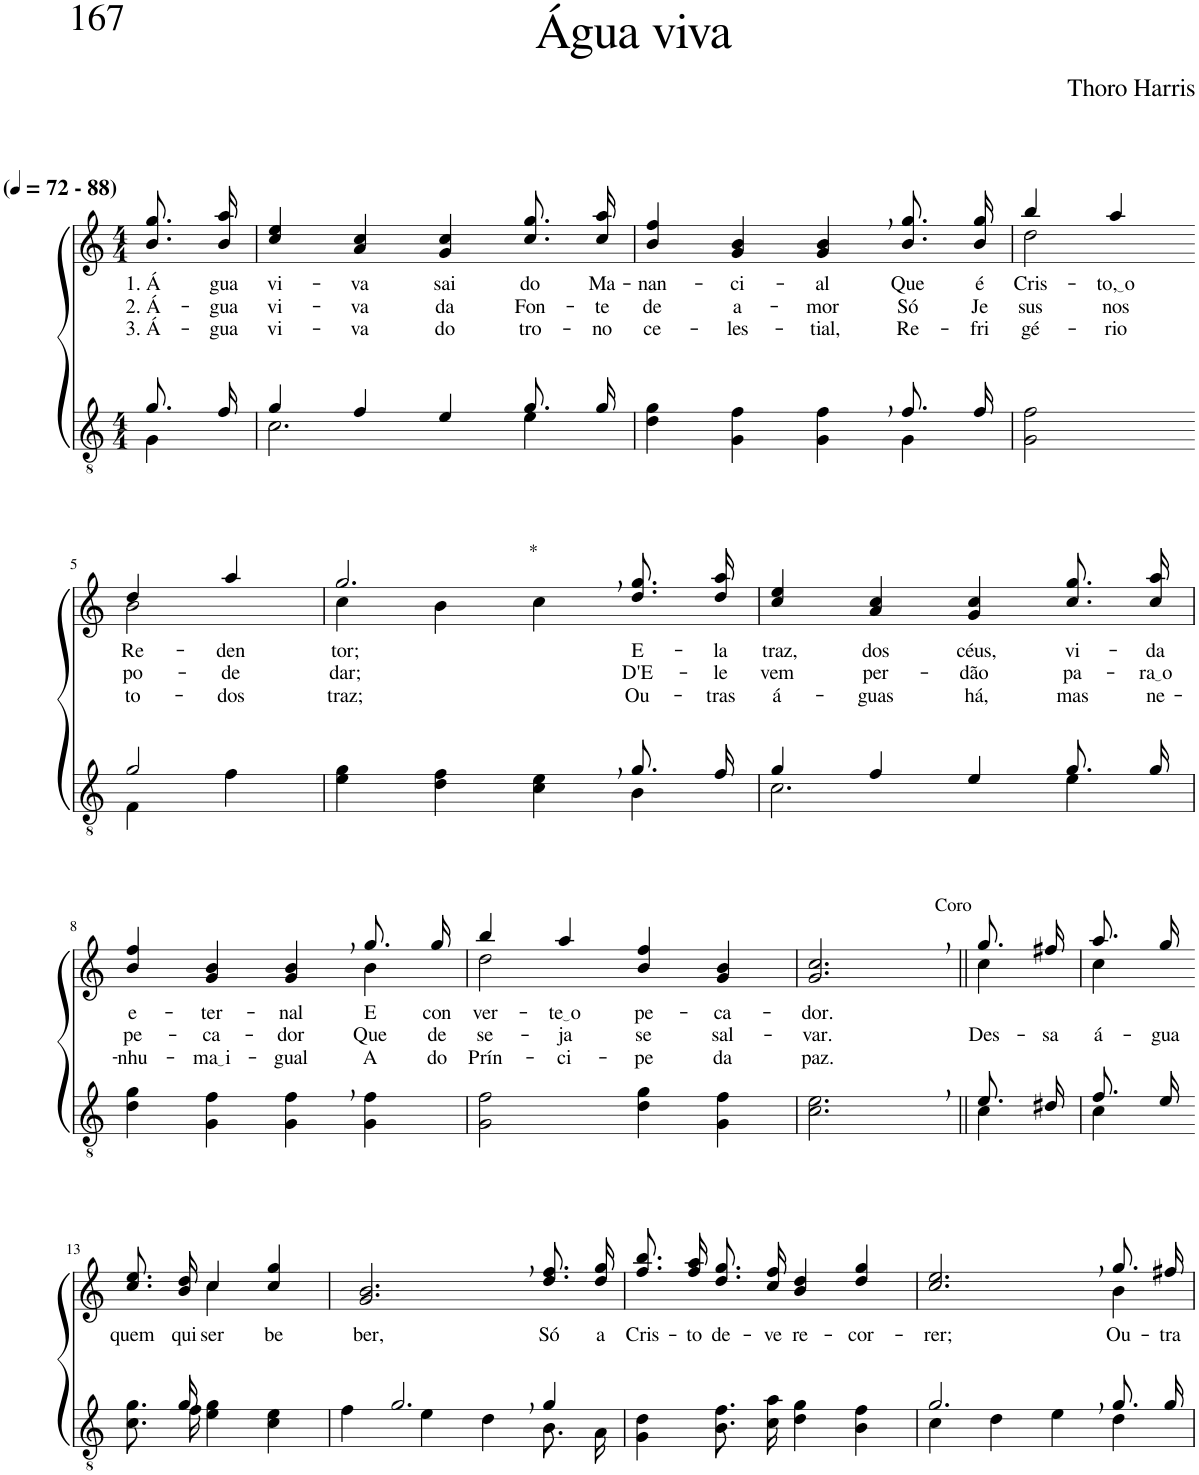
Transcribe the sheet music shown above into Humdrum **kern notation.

**kern	**kern	**text	**text	**text
*part2	*part1	*part1	*part1	*part1
*staff2	*staff1	*staff1	*staff1	*staff1
*I"Parte III e IV	*I"Parte I e II	*	*	*
*clefGv2	*clefG2	*	*	*
*Trd5c9	*Trd5c9	*	*	*
*k[]	*k[]	*	*	*
*M4/4	*M4/4	*	*	*
*MM72	*MM72	*	*	*
=1	=1	=1	=1	=1
*^	*	*	*	*
!	!	!LO:TX:a:B:t=(	!	!	!
!	!	!LO:TX:a:B:t=- 88)	!	!	!
!	!	!	!LO:LY:b	!LO:LY:b	!LO:LY:b
8.g/L	4G\	8.b\ 8.gg\L	1. Á	2. Á-	3. Á-
!	!	!	!LO:LY:b	!LO:LY:b	!LO:LY:b
16f/Jk	.	16b\ 16aa\Jk	gua	-gua	-gua
=2	=2	=2	=2	=2	=2
!	!	!	!LO:LY:b	!LO:LY:b	!LO:LY:b
4g/	2.c\	4cc/ 4ee/	vi-	vi-	vi-
!	!	!	!LO:LY:b	!LO:LY:b	!LO:LY:b
4f/	.	4a/ 4cc/	-va	-va	-va
!	!	!	!LO:LY:b	!LO:LY:b	!LO:LY:b
4e/	.	4g/ 4cc/	sai	da	do
!	!	!	!LO:LY:b	!LO:LY:b	!LO:LY:b
8.g/L	4e\	8.cc\ 8.gg\L	do	Fon-	tro-
!	!	!	!LO:LY:b	!LO:LY:b	!LO:LY:b
16g/Jk	.	16cc\ 16aa\Jk	Ma-	-te	-no
=3	=3	=3	=3	=3	=3
!	!	!	!LO:LY:b	!LO:LY:b	!LO:LY:b
2.ryy	4d\ 4g\	4b/ 4ff/	-nan-	de	ce-
!	!	!	!LO:LY:b	!LO:LY:b	!LO:LY:b
.	4G\ 4f\	4g/ 4b/	-ci-	a-	-les-
!	!	!	!LO:LY:b	!LO:LY:b	!LO:LY:b
.	4G\ 4f\	4g/, 4b/,	-al	-mor	-tial,
!	!	!	!LO:LY:b	!LO:LY:b	!LO:LY:b
8.f/L	4G\	8.b\ 8.gg\L	Que	Só	Re-
!	!	!	!LO:LY:b	!LO:LY:b	!LO:LY:b
16f/Jk	.	16b\ 16gg\Jk	é	Je-	-fri-
*v	*v	*	*	*	*
=4	=4	=4	=4	=4
*	*^	*	*	*
!	!	!	!LO:LY:b	!LO:LY:b	!LO:LY:b
2G\ 2f\	4bb/	2dd\	-Cris-	-sus	gé-
!	!	!	!LO:LY:b	!LO:LY:b	!LO:LY:b
.	4aa/	.	to, o	nos	-rio
!!LO:LB:g=z	!!
=5-	=5-	=5-	=5-	=5-	=5-
*^	*	*	*	*	*
!	!	!	!	!LO:LY:b	!LO:LY:b	!LO:LY:b
2g/	4F\	4dd/	2b\	Re-	-po-	to-
!	!	!	!	!LO:LY:b	!LO:LY:b	!LO:LY:b
.	4f\	4aa/	.	-den-	-de	-dos
=6	=6	=6	=6	=6	=6	=6
!	!	!LO:TX:a:t=*	!	!	!	!
!	!	!	!	!LO:LY:b	!LO:LY:b	!LO:LY:b
2.ryy	4e\ 4g\	2.gg,/	4cc\	tor;	dar;	traz;
.	4d\ 4f\	.	4b\	.	.	.
.	4c\ 4e\	.	4cc\	.	.	.
!	!	!	!	!LO:LY:b	!LO:LY:b	!LO:LY:b
8.g/L	4B\	8.dd\ 8.gg\L	4ryy	E-	D'E-	Ou-
!	!	!	!	!LO:LY:b	!LO:LY:b	!LO:LY:b
16f/Jk	.	16dd\ 16aa\Jk	.	-la	-le	-tras
*	*	*v	*v	*	*	*
=7	=7	=7	=7	=7	=7
!	!	!	!LO:LY:b	!LO:LY:b	!LO:LY:b
4g/	2.c\	4cc/ 4ee/	traz,	vem	á-
!	!	!	!LO:LY:b	!LO:LY:b	!LO:LY:b
4f/	.	4a/ 4cc/	dos	per-	-guas
!	!	!	!LO:LY:b	!LO:LY:b	!LO:LY:b
4e/	.	4g/ 4cc/	céus,	-dão	há,
!	!	!	!LO:LY:b	!LO:LY:b	!LO:LY:b
8.g/L	4e\	8.cc\ 8.gg\L	vi-	pa-	mas
!	!	!	!LO:LY:b	!LO:LY:b	!LO:LY:b
16g/Jk	.	16cc\ 16aa\Jk	-da	ra o	ne-
*v	*v	*	*	*	*
!!LO:LB:g=z
=8	=8	=8	=8	=8
!	!	!LO:LY:b	!LO:LY:b	!LO:LY:b
*	*^	*	*	*
4d\ 4g\	4b/ 4ff/	2.ryy	e-	pe-	-nhu-
!	!	!	!LO:LY:b	!LO:LY:b	!LO:LY:b
4G\ 4f\	4g/ 4b/	.	-ter-	-ca-	ma i
!	!	!	!LO:LY:b	!LO:LY:b	!LO:LY:b
4G\, 4f\,	4g/, 4b/,	.	-nal	-dor	-gual
!	!	!	!LO:LY:b	!LO:LY:b	!LO:LY:b
4G\ 4f\	8.gg/L	4b\	E	Que	A
!	!	!	!LO:LY:b	!LO:LY:b	!LO:LY:b
.	16gg/Jk	.	con-	de-	do
=9	=9	=9	=9	=9	=9
!	!	!	!LO:LY:b	!LO:LY:b	!LO:LY:b
2G\ 2f\	4bb/	2dd\	-ver-	-se-	Prín-
!	!	!	!LO:LY:b	!LO:LY:b	!LO:LY:b
.	4aa/	.	te o	-ja	-ci-
!	!	!	!LO:LY:b	!LO:LY:b	!LO:LY:b
4d\ 4g\	4b/ 4ff/	2ryy	pe-	se	-pe
!	!	!	!LO:LY:b	!LO:LY:b	!LO:LY:b
4G\ 4f\	4g/ 4b/	.	-ca-	sal-	da
*	*v	*v	*	*	*
=10	=10	=10	=10	=10
!	!LO:TX:a:t=Coro	!	!	!
!	!	!LO:LY:b	!LO:LY:b	!LO:LY:b
2.c\, 2.e\,	2.g/, 2.cc/,	-dor.	-var.	paz.
=11||	=11||	=11||	=11||	=11||
*^	*^	*	*	*
!	!	!	!	!	!LO:LY:b	!
8.e/L	4c\	8.gg/L	4cc\	.	Des-	.
!	!	!	!	!	!LO:LY:b	!
16d#X/Jk	.	16ff#X/Jk	.	.	-sa	.
=12	=12	=12	=12	=12	=12	=12
!	!	!	!	!	!LO:LY:b	!
8.f/L	4c\	8.aa/L	4cc\	.	á-	.
!	!	!	!	!	!LO:LY:b	!
16e/Jk	.	16gg/Jk	.	.	-gua	.
!!LO:LB:g=z	!!
=13-	=13-	=13-	=13-	=13-	=13-	=13-
!	!	!	!	!LO:LY:b	!	!
8.ryy	8.c\ 8.g\L	8.cc\ 8.ee\L	4ryy	quem	.	.
!	!	!	!	!LO:LY:b	!	!
16g/	16f\Jk	16b\ 16dd\Jk	.	qui-	.	.
!	!	!	!	!LO:LY:b	!	!
2ryy	4e\ 4g\	4cc/	4cc\	-ser	.	.
!	!	!	!	!LO:LY:b	!	!
.	4c\ 4e\	4cc/ 4gg/	4ryy	be	.	.
=14	=14	=14	=14	=14	=14	=14
!	!	!	!	!LO:LY:b	!	!
*	*	*v	*v	*	*	*
2.g,/	4f\	2.g/, 2.b/,	ber,	.	.
.	4e\	.	.	.	.
.	4d\	.	.	.	.
!	!	!	!LO:LY:b	!	!
4g/	8.B\L	8.dd\ 8.ff\L	Só	.	.
!	!	!	!LO:LY:b	!	!
.	16A\Jk	16dd\ 16gg\Jk	a	.	.
=15	=15	=15	=15	=15	=15
!	!	!	!LO:LY:b	!	!
*v	*v	*	*	*	*
4G\ 4d\	8.ff\ 8.bb\L	Cris-	.	.
!	!	!LO:LY:b	!	!
.	16ff\ 16aa\Jk	-to	.	.
!	!	!LO:LY:b	!	!
8.B\ 8.f\L	8.dd\ 8.gg\L	de-	.	.
!	!	!LO:LY:b	!	!
16c\ 16a\Jk	16cc\ 16ff\Jk	-ve	.	.
!	!	!LO:LY:b	!	!
4d\ 4g\	4b/ 4dd/	re-	.	.
!	!	!LO:LY:b	!	!
4B\ 4f\	4dd/ 4gg/	-cor-	.	.
=16	=16	=16	=16	=16
*^	*	*	*	*
!	!	!	!LO:LY:b	!	!
*	*	*^	*	*	*
2.g,/	4c\	2.cc/, 2.ee/,	2.ryy	-rer;	.	.
.	4d\	.	.	.	.	.
.	4e\	.	.	.	.	.
!	!	!	!	!LO:LY:b	!	!
8.g/L	4d\	8.gg/L	4b\	Ou-	.	.
!	!	!	!	!LO:LY:b	!	!
16g/Jk	.	16ff#X/Jk	.	-tra	.	.
*v	*v	*	*	*	*	*
*	*v	*v	*	*	*
=	=	=	=	=
*-	*-	*-	*-	*-
